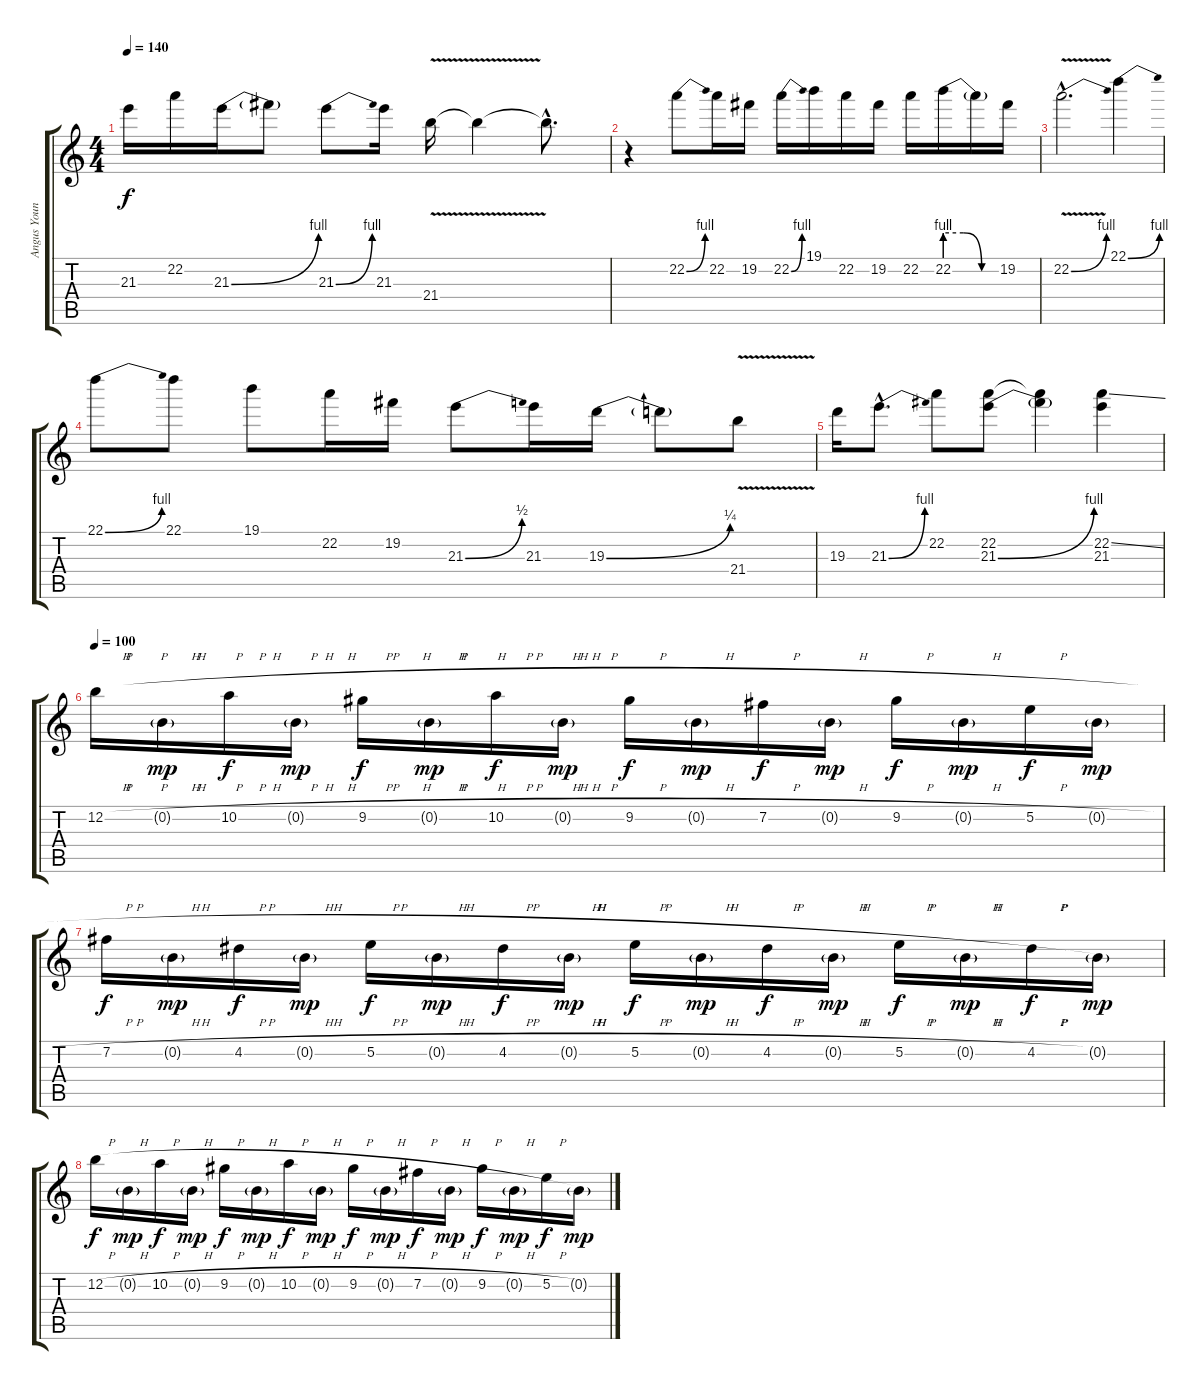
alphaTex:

\track ("Angus Young" "Angus Youn") {instrument distortionguitar}
\staff {score tabs}
\tuning (E4 B3 G3 D3 A2 E2) {hide}
\ts (4 4)
\tempo 140
\clef g2
\ks c
21.3{t}.16{dy f} 22.2.16 21.3{be (bend 0 0 60 4)}.16 21.3{t}.8 21.3{be (bend 0 0 60 4)}.8 21.3.16 21.4{v}.16 21.4{t}.4 21.4{hac t}.8{d} |
r.4 22.2{be (bend 0 0 60 4)}.8 22.2.16 19.2.16 22.2{be (bend 0 0 60 4)}.16 19.1.16 22.2.16 19.2.16 22.2.16 22.2{be (custom 0 4 20 4 40 0 60 0)}.16 22.2{t}.16 19.2.16 |
22.2{be (bend 0 0 60 4) v hac}.2{d} 22.1{be (bend 0 0 60 4)}.4 |
22.1{be (bend 0 0 60 4)}.8 22.1.8 19.1.8 22.2.16 19.2.16 21.3{be (bend 0 0 60 2)}.8 21.3.16 19.3{be (bend 0 0 60 1)}.16 19.3{t}.8 21.4{v}.8 |
19.3.16 21.3{be (bend 0 0 60 4) hac}.8{d} 22.2.8 (22.2 21.3{be (bend 0 0 60 4)}).8 (22.2{t} 21.3{t}).4 (22.2{ss} 21.3).4 |
\tempo 100
12.2{h}.16 0.2{h g}.16{dy mp} 10.2{h}.16{dy f} 0.2{h g}.16{dy mp} 9.2{h}.16{dy f} 0.2{h g}.16{dy mp} 10.2{h}.16{dy f} 0.2{h g}.16{dy mp} 9.2{h}.16{dy f} 0.2{h g}.16{dy mp} 7.2{h}.16{dy f} 0.2{h g}.16{dy mp} 9.2{h}.16{dy f} 0.2{h g}.16{dy mp} 5.2{h}.16{dy f} 0.2{h g}.16{dy mp} |
7.2{h}.16{dy f} 0.2{h g}.16{dy mp} 4.2{h}.16{dy f} 0.2{h g}.16{dy mp} 5.2{h}.16{dy f} 0.2{h g}.16{dy mp} 4.2{h}.16{dy f} 0.2{h g}.16{dy mp} 5.2{h}.16{dy f} 0.2{h g}.16{dy mp} 4.2{h}.16{dy f} 0.2{h g}.16{dy mp} 5.2{h}.16{dy f} 0.2{h g}.16{dy mp} 4.2{h}.16{dy f} 0.2{g}.16{dy mp} |
12.2{h}.16{dy f} 0.2{h g}.16{dy mp} 10.2{h}.16{dy f} 0.2{h g}.16{dy mp} 9.2{h}.16{dy f} 0.2{h g}.16{dy mp} 10.2{h}.16{dy f} 0.2{h g}.16{dy mp} 9.2{h}.16{dy f} 0.2{h g}.16{dy mp} 7.2{h}.16{dy f} 0.2{h g}.16{dy mp} 9.2{h}.16{dy f} 0.2{h g}.16{dy mp} 5.2{h}.16{dy f} 0.2{h g}.16{dy mp}
